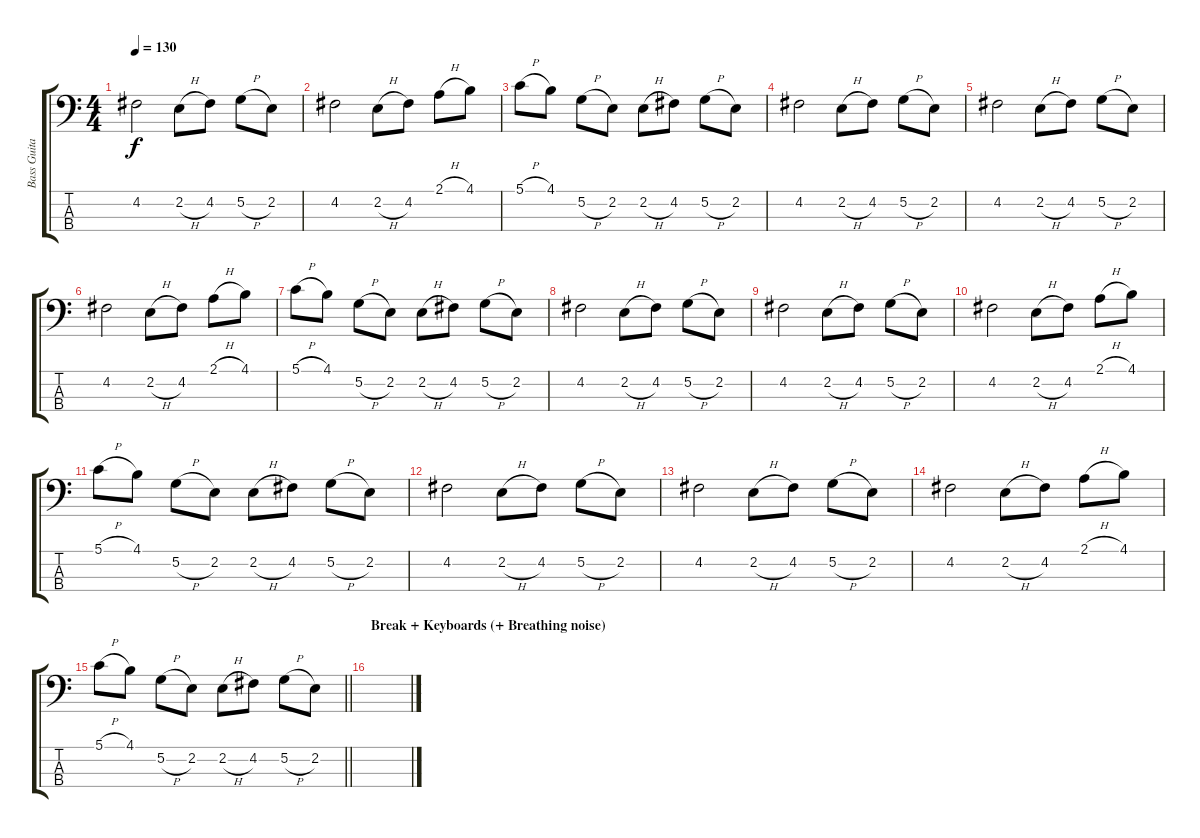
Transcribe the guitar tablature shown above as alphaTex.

\track ("Bass Guitar" "Bass Guita") {instrument electricbassfinger}
\staff {score tabs}
\tuning (G2 D2 A1 E1) {hide}
\ts (4 4)
\tempo 130
\clef f4
\ks c
4.2.2{dy f} 2.2{h}.8 4.2.8 5.2{h}.8 2.2.8 |
4.2.2 2.2{h}.8 4.2.8 2.1{h}.8 4.1.8 |
5.1{h}.8 4.1.8 5.2{h}.8 2.2.8 2.2{h}.8 4.2.8 5.2{h}.8 2.2.8 |
4.2.2 2.2{h}.8 4.2.8 5.2{h}.8 2.2.8 |
4.2.2 2.2{h}.8 4.2.8 5.2{h}.8 2.2.8 |
4.2.2 2.2{h}.8 4.2.8 2.1{h}.8 4.1.8 |
5.1{h}.8 4.1.8 5.2{h}.8 2.2.8 2.2{h}.8 4.2.8 5.2{h}.8 2.2.8 |
4.2.2 2.2{h}.8 4.2.8 5.2{h}.8 2.2.8 |
4.2.2 2.2{h}.8 4.2.8 5.2{h}.8 2.2.8 |
4.2.2 2.2{h}.8 4.2.8 2.1{h}.8 4.1.8 |
5.1{h}.8 4.1.8 5.2{h}.8 2.2.8 2.2{h}.8 4.2.8 5.2{h}.8 2.2.8 |
4.2.2 2.2{h}.8 4.2.8 5.2{h}.8 2.2.8 |
4.2.2 2.2{h}.8 4.2.8 5.2{h}.8 2.2.8 |
4.2.2 2.2{h}.8 4.2.8 2.1{h}.8 4.1.8 |
\barLineRight lightlight
5.1{h}.8 4.1.8 5.2{h}.8 2.2.8 2.2{h}.8 4.2.8 5.2{h}.8 2.2.8 |
\section ("" "Break + Keyboards (+ Breathing noise)")
